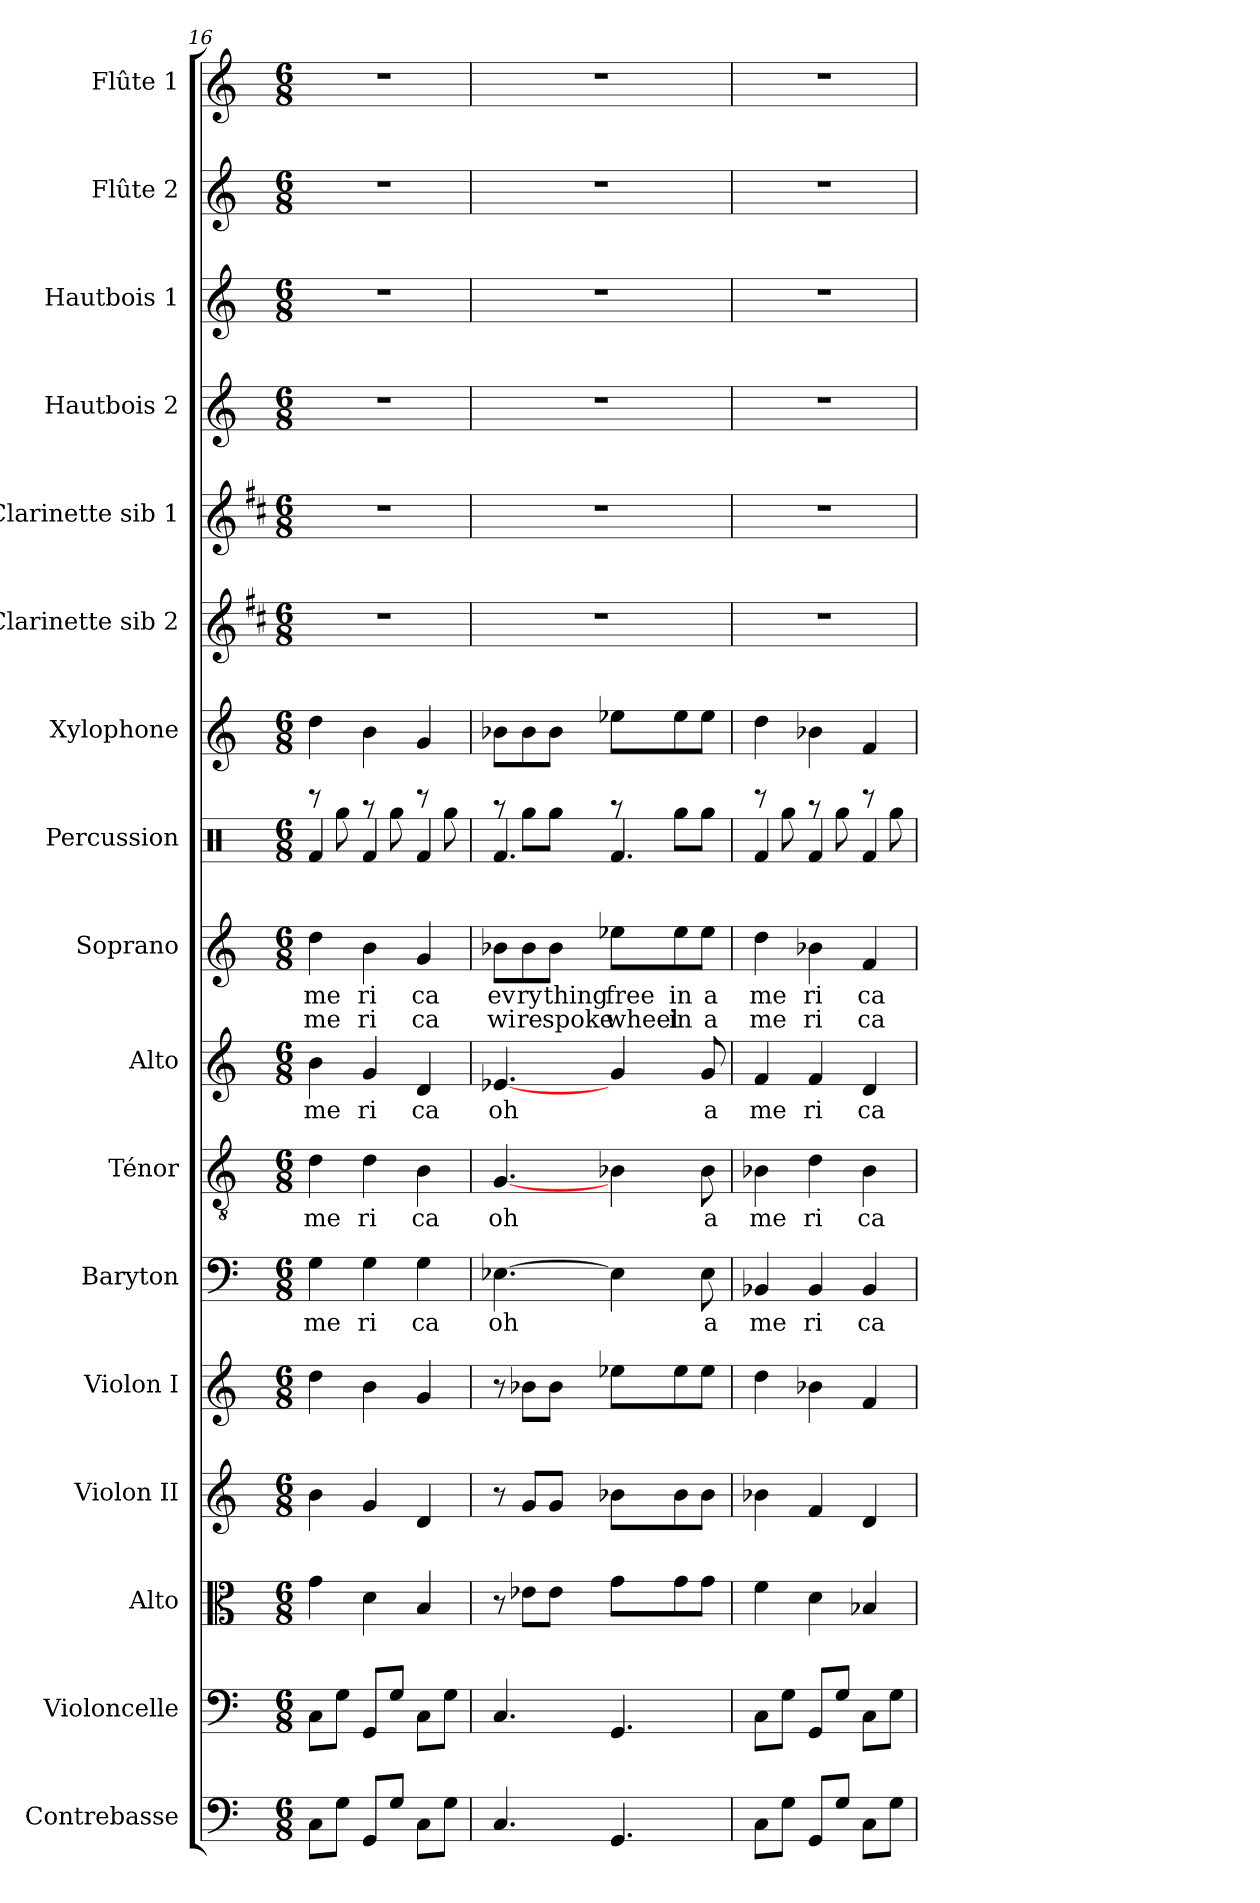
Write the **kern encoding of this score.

**kern	**kern	**kern	**kern	**kern	**kern	**text	**kern	**text	**kern	**text	**kern	**text	**text	**kern	**kern	**kern	**kern	**kern	**kern	**kern	**kern
*part17	*part16	*part15	*part14	*part13	*part12	*part12	*part11	*part11	*part10	*part10	*part9	*part9	*part9	*part8	*part7	*part6	*part5	*part4	*part3	*part2	*part1
*staff17	*staff16	*staff15	*staff14	*staff13	*staff12	*staff12	*staff11	*staff11	*staff10	*staff10	*staff9	*staff9	*staff9	*staff8	*staff7	*staff6	*staff5	*staff4	*staff3	*staff2	*staff1
*I"Contrebasse	*I"Violoncelle	*I"Alto	*I"Violon II	*I"Violon I	*I"Baryton	*	*I"Ténor	*	*I"Alto	*	*I"Soprano	*	*	*I"Percussion	*I"Xylophone	*I"Clarinette sib 2	*I"Clarinette sib 1	*I"Hautbois 2	*I"Hautbois 1	*I"Flûte 2	*I"Flûte 1
*I'Cb.	*I'Vc.	*I'A	*I'Vln. II	*I'Vln. I	*I'Bar.	*	*I'T	*	*I'A	*	*I'S	*	*	*I'Perc.	*I'Xyl.	*I'Cl. Sib 2	*I'Cl. Sib 1	*I'Hb. 2	*I'Hb. 1	*I'Fl. 2	*I'Fl. 1
*clefF4	*clefF4	*clefC3	*clefG2	*clefG2	*clefF4	*	*clefGv2	*	*clefG2	*	*clefG2	*	*	*clefX	*clefG2	*clefG2	*clefG2	*clefG2	*clefG2	*clefG2	*clefG2
*ITrd7c12	*	*	*	*	*	*	*	*	*	*	*	*	*	*	*	*ITrd1c2	*ITrd1c2	*	*	*	*
*k[]	*k[]	*k[]	*k[]	*k[]	*k[]	*	*k[]	*	*k[]	*	*k[]	*	*	*k[]	*k[]	*k[]	*k[]	*k[]	*k[]	*k[]	*k[]
*C:	*C:	*C:	*C:	*C:	*C:	*	*C:	*	*C:	*	*C:	*	*	*C:	*C:	*C:	*C:	*C:	*C:	*C:	*C:
*M6/8	*M6/8	*M6/8	*M6/8	*M6/8	*M6/8	*	*M6/8	*	*M6/8	*	*M6/8	*	*	*M6/8	*M6/8	*M6/8	*M6/8	*M6/8	*M6/8	*M6/8	*M6/8
=16	=16	=16	=16	=16	=16	=16	=16	=16	=16	=16	=16	=16	=16	=16	=16	=16	=16	=16	=16	=16	=16
!	!	!	!	!	!	!LO:LY:b	!	!LO:LY:b	!	!LO:LY:b	!	!LO:LY:b	!LO:LY:b	!	!	!	!	!	!	!	!
*	*	*	*	*	*	*	*	*	*	*	*	*	*	*^	*	*	*	*	*	*	*
8CC\L	8C\L	4g\	4b\	4dd\	4G\	me	4d\	me	4b\	me	4dd\	me	me	4Rf/	8rbb	4dd\	2.r	2.r	2.r	2.r	2.r	2.r
8GG\J	8G\J	.	.	.	.	.	.	.	.	.	.	.	.	.	8Rgg\	.	.	.	.	.	.	.
!	!	!	!	!	!	!LO:LY:b	!	!LO:LY:b	!	!LO:LY:b	!	!LO:LY:b	!LO:LY:b	!	!	!	!	!	!	!	!	!
8GGG/L	8GG/L	4d\	4g/	4b\	4G\	ri	4d\	ri	4g/	ri	4b\	ri	ri	4Rf/	8raa	4b\	.	.	.	.	.	.
8GG/J	8G/J	.	.	.	.	.	.	.	.	.	.	.	.	.	8Rgg\	.	.	.	.	.	.	.
!	!	!	!	!	!	!LO:LY:b	!	!LO:LY:b	!	!LO:LY:b	!	!LO:LY:b	!LO:LY:b	!	!	!	!	!	!	!	!	!
8CC\L	8C\L	4B/	4d/	4g/	4G\	ca	4B\	ca	4d/	ca	4g/	ca	ca	4Rf/	8rbb	4g/	.	.	.	.	.	.
8GG\J	8G\J	.	.	.	.	.	.	.	.	.	.	.	.	.	8Rgg\	.	.	.	.	.	.	.
!!LO:PB:g=z
=17	=17	=17	=17	=17	=17	=17	=17	=17	=17	=17	=17	=17	=17	=17	=17	=17	=17	=17	=17	=17	=17	=17
!	!	!	!	!	!	!LO:LY:b	!	!LO:LY:b	!	!LO:LY:b	!	!LO:LY:b	!LO:LY:b	!	!	!	!	!	!	!	!	!
4.CC/	4.C/	8r	8r	8r	[4.E-X\	oh	[4.G/	oh	[4.e-X/	oh	8b-X\L	ev	wi	4.Rf/	8raa	8b-X\L	2.r	2.r	2.r	2.r	2.r	2.r
!	!	!	!	!	!	!	!	!	!	!	!	!LO:LY:b	!LO:LY:b	!	!	!	!	!	!	!	!	!
.	.	8e-X\L	8g/L	8b-X\L	.	.	.	.	.	.	8b-\	ry	re	.	8Rgg\L	8b-\	.	.	.	.	.	.
!	!	!	!	!	!	!	!	!	!	!	!	!LO:LY:b	!LO:LY:b	!	!	!	!	!	!	!	!	!
.	.	8e-\J	8g/J	8b-\J	.	.	.	.	.	.	8b-\J	thing	spoke	.	8Rgg\J	8b-\J	.	.	.	.	.	.
!	!	!	!	!	!	!	!	!	!	!	!	!LO:LY:b	!LO:LY:b	!	!	!	!	!	!	!	!	!
4.GGG/	4.GG/	8g\L	8b-X\L	8ee-X\L	4E-\]	.	4B-X\	.	4g/	.	8ee-X\L	free	wheel	4.Rf/	8rgg	8ee-X\L	.	.	.	.	.	.
!	!	!	!	!	!	!	!	!	!	!	!	!LO:LY:b	!LO:LY:b	!	!	!	!	!	!	!	!	!
.	.	8g\	8b-\	8ee-\	.	.	.	.	.	.	8ee-\	in	in	.	8Rgg\L	8ee-\	.	.	.	.	.	.
!	!	!	!	!	!	!LO:LY:b	!	!LO:LY:b	!	!LO:LY:b	!	!LO:LY:b	!LO:LY:b	!	!	!	!	!	!	!	!	!
.	.	8g\J	8b-\J	8ee-\J	8E-\	a	8B-\	a	8g/	a	8ee-\J	a	a	.	8Rgg\J	8ee-\J	.	.	.	.	.	.
=18	=18	=18	=18	=18	=18	=18	=18	=18	=18	=18	=18	=18	=18	=18	=18	=18	=18	=18	=18	=18	=18	=18
!	!	!	!	!	!	!LO:LY:b	!	!LO:LY:b	!	!LO:LY:b	!	!LO:LY:b	!LO:LY:b	!	!	!	!	!	!	!	!	!
8CC\L	8C\L	4f\	4b-X\	4dd\	4BB-X/	me	4B-X\	me	4f/	me	4dd\	me	me	4Rf/	8rbb	4dd\	2.r	2.r	2.r	2.r	2.r	2.r
8GG\J	8G\J	.	.	.	.	.	.	.	.	.	.	.	.	.	8Rgg\	.	.	.	.	.	.	.
!	!	!	!	!	!	!LO:LY:b	!	!LO:LY:b	!	!LO:LY:b	!	!LO:LY:b	!LO:LY:b	!	!	!	!	!	!	!	!	!
8GGG/L	8GG/L	4d\	4f/	4b-X\	4BB-/	ri	4d\	ri	4f/	ri	4b-X\	ri	ri	4Rf/	8raa	4b-X\	.	.	.	.	.	.
8GG/J	8G/J	.	.	.	.	.	.	.	.	.	.	.	.	.	8Rgg\	.	.	.	.	.	.	.
!	!	!	!	!	!	!LO:LY:b	!	!LO:LY:b	!	!LO:LY:b	!	!LO:LY:b	!LO:LY:b	!	!	!	!	!	!	!	!	!
8CC\L	8C\L	4B-X/	4d/	4f/	4BB-/	ca	4B-\	ca	4d/	ca	4f/	ca	ca	4Rf/	8rbb	4f/	.	.	.	.	.	.
8GG\J	8G\J	.	.	.	.	.	.	.	.	.	.	.	.	.	8Rgg\	.	.	.	.	.	.	.
*	*	*	*	*	*	*	*	*	*	*	*	*	*	*v	*v	*	*	*	*	*	*	*
=	=	=	=	=	=	=	=	=	=	=	=	=	=	=	=	=	=	=	=	=	=
*-	*-	*-	*-	*-	*-	*-	*-	*-	*-	*-	*-	*-	*-	*-	*-	*-	*-	*-	*-	*-	*-
